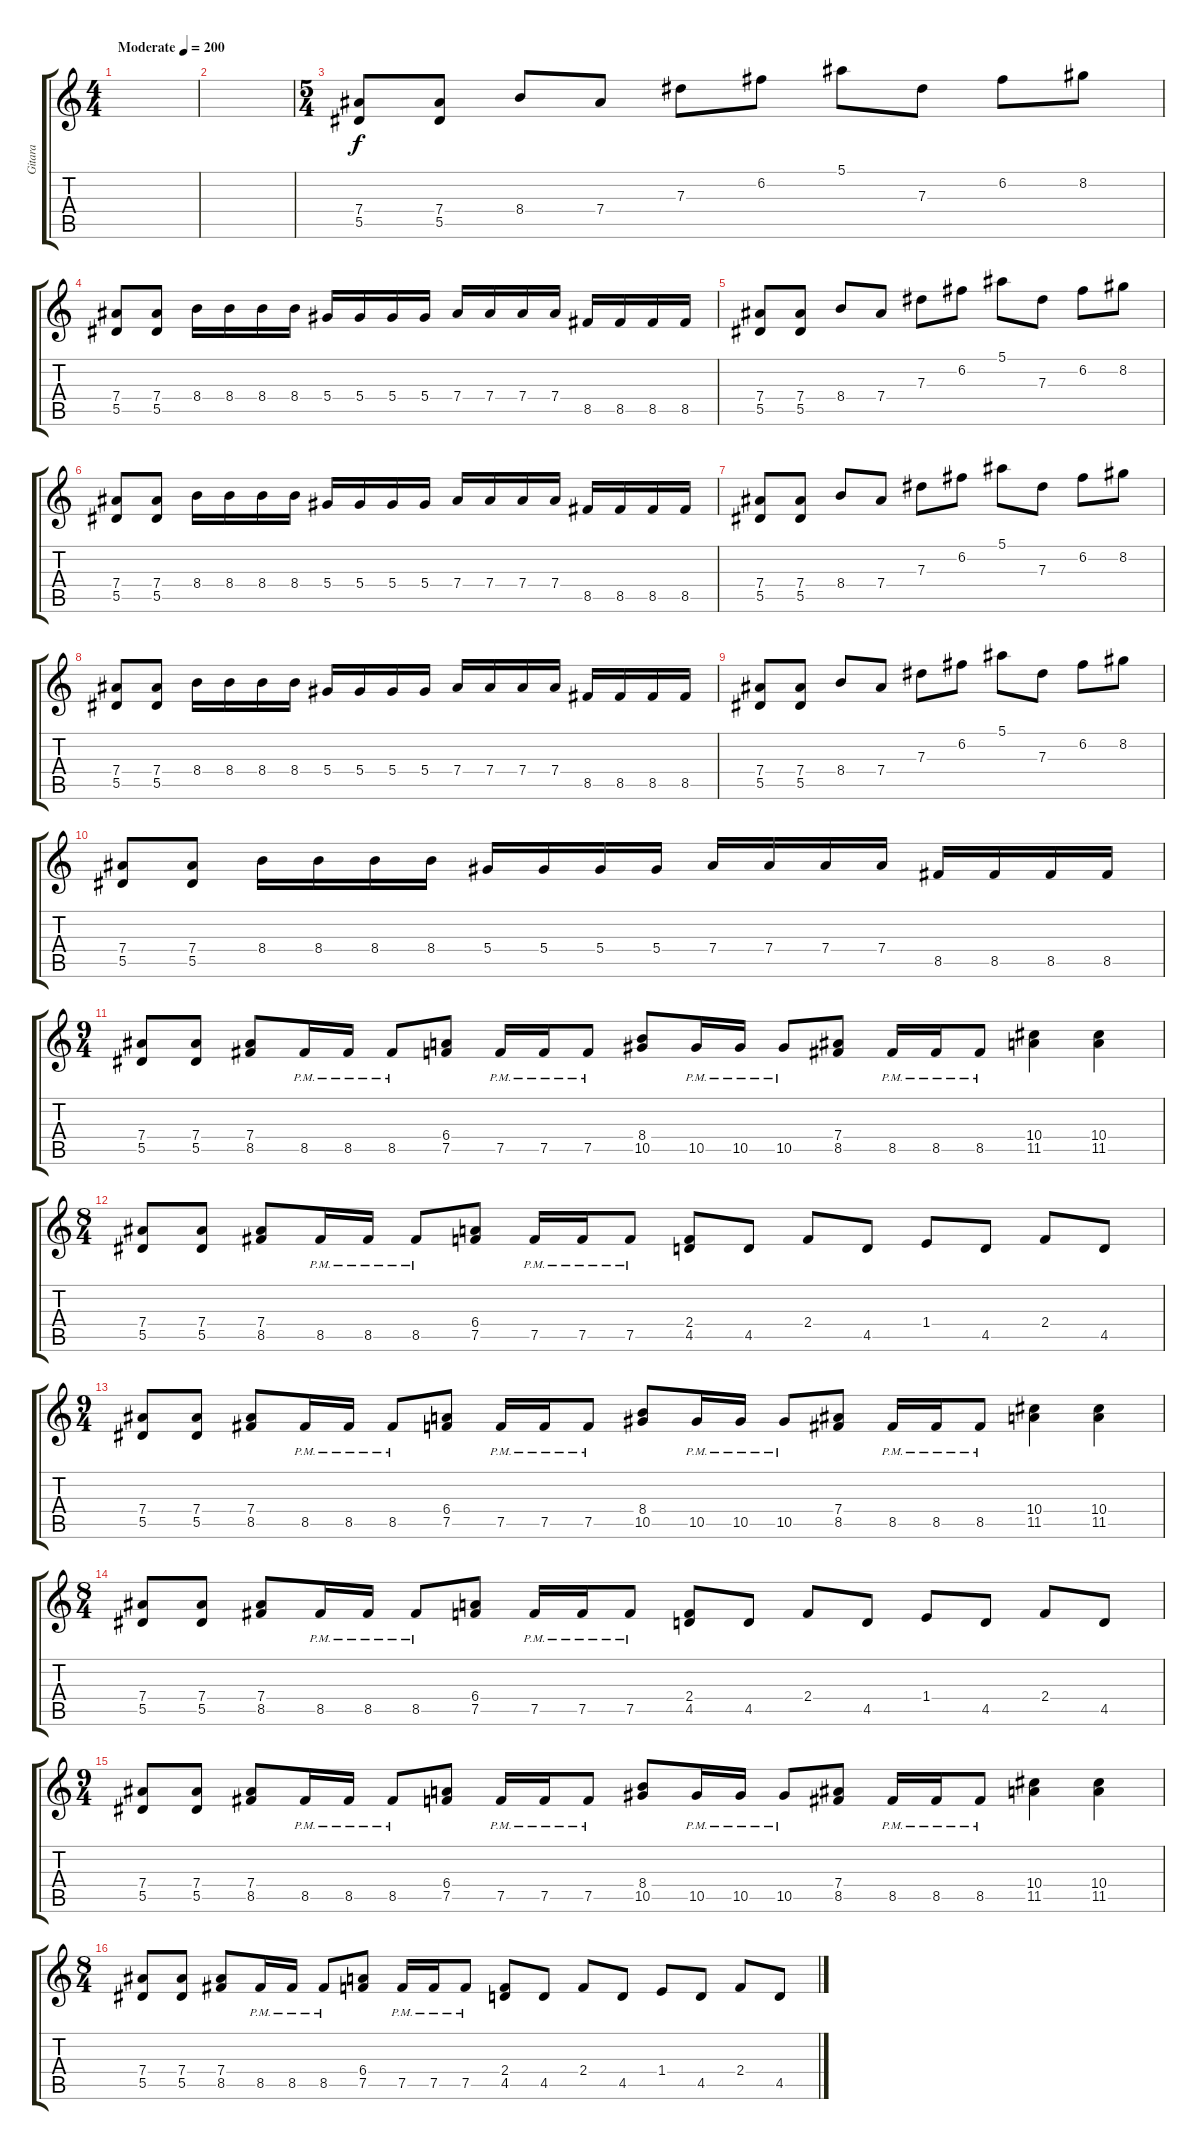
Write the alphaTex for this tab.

\track ("Gitara" "Gitara") {instrument overdrivenguitar}
\staff {score tabs}
\tuning (F4 C4 Ab3 Eb3 Bb2 F2) {hide}
\ts (4 4)
\tempo (200 "Moderate")
\clef g2
\ks c
|
|
\ts (5 4)
(7.4 5.5).8 (7.4 5.5).8 8.4.8 7.4.8 7.3.8 6.2.8 5.1.8 7.3.8 6.2.8 8.2.8 |
(7.4 5.5).8 (7.4 5.5).8 8.4.16 8.4.16 8.4.16 8.4.16 5.4.16 5.4.16 5.4.16 5.4.16 7.4.16 7.4.16 7.4.16 7.4.16 8.5.16 8.5.16 8.5.16 8.5.16 |
(7.4 5.5).8 (7.4 5.5).8 8.4.8 7.4.8 7.3.8 6.2.8 5.1.8 7.3.8 6.2.8 8.2.8 |
(7.4 5.5).8 (7.4 5.5).8 8.4.16 8.4.16 8.4.16 8.4.16 5.4.16 5.4.16 5.4.16 5.4.16 7.4.16 7.4.16 7.4.16 7.4.16 8.5.16 8.5.16 8.5.16 8.5.16 |
(7.4 5.5).8 (7.4 5.5).8 8.4.8 7.4.8 7.3.8 6.2.8 5.1.8 7.3.8 6.2.8 8.2.8 |
(7.4 5.5).8 (7.4 5.5).8 8.4.16 8.4.16 8.4.16 8.4.16 5.4.16 5.4.16 5.4.16 5.4.16 7.4.16 7.4.16 7.4.16 7.4.16 8.5.16 8.5.16 8.5.16 8.5.16 |
(7.4 5.5).8 (7.4 5.5).8 8.4.8 7.4.8 7.3.8 6.2.8 5.1.8 7.3.8 6.2.8 8.2.8 |
(7.4 5.5).8 (7.4 5.5).8 8.4.16 8.4.16 8.4.16 8.4.16 5.4.16 5.4.16 5.4.16 5.4.16 7.4.16 7.4.16 7.4.16 7.4.16 8.5.16 8.5.16 8.5.16 8.5.16 |
\ts (9 4)
(7.4 5.5).8 (7.4 5.5).8 (7.4 8.5).8 8.5{pm}.16 8.5{pm}.16 8.5{pm}.8 (6.4 7.5).8 7.5{pm}.16 7.5{pm}.16 7.5{pm}.8 (8.4 10.5).8 10.5{pm}.16 10.5{pm}.16 10.5{pm}.8 (7.4 8.5).8 8.5{pm}.16 8.5{pm}.16 8.5{pm}.8 (10.4 11.5).4 (10.4 11.5).4 |
\ts (8 4)
(7.4 5.5).8 (7.4 5.5).8 (7.4 8.5).8 8.5{pm}.16 8.5{pm}.16 8.5{pm}.8 (6.4 7.5).8 7.5{pm}.16 7.5{pm}.16 7.5{pm}.8 (2.4 4.5).8 4.5.8 2.4.8 4.5.8 1.4.8 4.5.8 2.4.8 4.5.8 |
\ts (9 4)
(7.4 5.5).8 (7.4 5.5).8 (7.4 8.5).8 8.5{pm}.16 8.5{pm}.16 8.5{pm}.8 (6.4 7.5).8 7.5{pm}.16 7.5{pm}.16 7.5{pm}.8 (8.4 10.5).8 10.5{pm}.16 10.5{pm}.16 10.5{pm}.8 (7.4 8.5).8 8.5{pm}.16 8.5{pm}.16 8.5{pm}.8 (10.4 11.5).4 (10.4 11.5).4 |
\ts (8 4)
(7.4 5.5).8 (7.4 5.5).8 (7.4 8.5).8 8.5{pm}.16 8.5{pm}.16 8.5{pm}.8 (6.4 7.5).8 7.5{pm}.16 7.5{pm}.16 7.5{pm}.8 (2.4 4.5).8 4.5.8 2.4.8 4.5.8 1.4.8 4.5.8 2.4.8 4.5.8 |
\ts (9 4)
(7.4 5.5).8 (7.4 5.5).8 (7.4 8.5).8 8.5{pm}.16 8.5{pm}.16 8.5{pm}.8 (6.4 7.5).8 7.5{pm}.16 7.5{pm}.16 7.5{pm}.8 (8.4 10.5).8 10.5{pm}.16 10.5{pm}.16 10.5{pm}.8 (7.4 8.5).8 8.5{pm}.16 8.5{pm}.16 8.5{pm}.8 (10.4 11.5).4 (10.4 11.5).4 |
\ts (8 4)
(7.4 5.5).8 (7.4 5.5).8 (7.4 8.5).8 8.5{pm}.16 8.5{pm}.16 8.5{pm}.8 (6.4 7.5).8 7.5{pm}.16 7.5{pm}.16 7.5{pm}.8 (2.4 4.5).8 4.5.8 2.4.8 4.5.8 1.4.8 4.5.8 2.4.8 4.5.8
